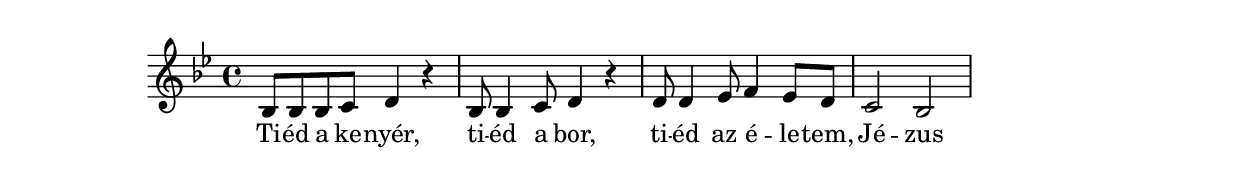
\version "2.18.2"
\language "deutsch"

music = \relative b { 
  \key b \major
    b8 b b c d4 r
    b8 b4 c8 d4 r
    d8 d4 es8 f4 es8 d c2 b
}

verse = \lyricmode { 
 Ti -- éd a ke -- nyér,
 ti -- éd a bor,
 ti -- éd az é -- le -- tem, Jé -- zus
}

\score {
  <<
    \new Voice = "one" {
        \music
    }
  \new Lyrics \lyricsto "one" {
    \verse
  }
  >>
}
